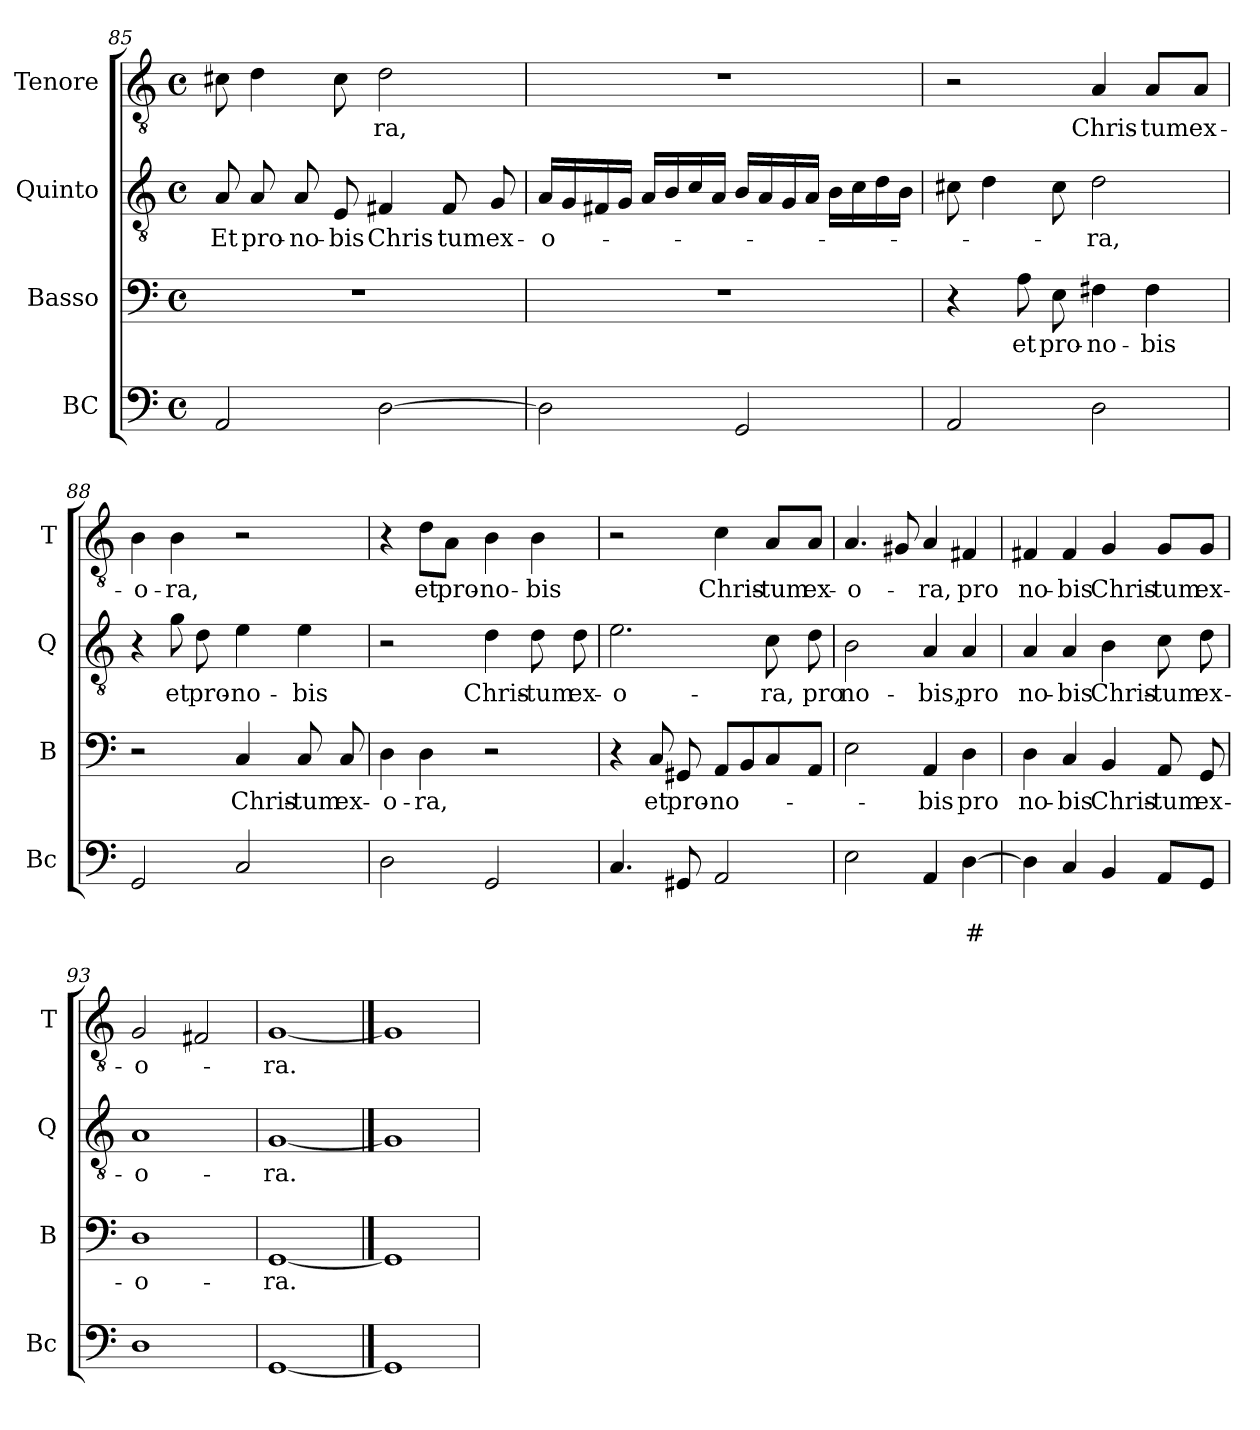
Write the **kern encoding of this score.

**kern	**text	**text	**kern	**text	**kern	**text	**kern	**text
*part4	*part4	*part4	*part3	*part3	*part2	*part2	*part1	*part1
*staff4	*staff4	*staff4	*staff3	*staff3	*staff2	*staff2	*staff1	*staff1
*I"BC	*	*	*I"Basso	*	*I"Quinto	*	*I"Tenore	*
*I'Bc	*	*	*I'B	*	*I'Q	*	*I'T	*
!!LO:LB:g=z
*clefF4	*	*	*clefF4	*	*clefGv2	*	*clefGv2	*
*k[]	*	*	*k[]	*	*k[]	*	*k[]	*
*C:	*	*	*C:	*	*C:	*	*C:	*
*M4/4	*	*	*M4/4	*	*M4/4	*	*M4/4	*
*met(c)	*	*	*met(c)	*	*met(c)	*	*met(c)	*
=85	=85	=85	=85	=85	=85	=85	=85	=85
!	!	!	!	!	!	!LO:LY:b	!	!
2AA/	.	.	1r	.	8A/	Et	8c#X\	.
!	!	!	!	!	!	!LO:LY:b	!	!
.	.	.	.	.	8A/	pro-	4d\	.
!	!	!	!	!	!	!LO:LY:b	!	!
.	.	.	.	.	8A/	-no-	.	.
!	!	!	!	!	!	!LO:LY:b	!	!
.	.	.	.	.	8E/	-bis	8c#\	.
!	!	!	!	!	!	!LO:LY:b	!	!LO:LY:b
[2D\	.	.	.	.	4F#X/	Chris-	2d\	-ra,
!	!	!	!	!	!	!LO:LY:b	!	!
.	.	.	.	.	8F#/	-tum	.	.
!	!	!	!	!	!	!LO:LY:b	!	!
.	.	.	.	.	8G/	ex-	.	.
=86	=86	=86	=86	=86	=86	=86	=86	=86
!	!	!	!	!	!	!LO:LY:b	!	!
2D\]	.	.	1r	.	16A/LL	-o-	1r	.
.	.	.	.	.	16G/	.	.	.
.	.	.	.	.	16F#X/	.	.	.
.	.	.	.	.	16G/JJ	.	.	.
.	.	.	.	.	16A/LL	.	.	.
.	.	.	.	.	16B/	.	.	.
.	.	.	.	.	16c/	.	.	.
.	.	.	.	.	16A/JJ	.	.	.
2GG/	.	.	.	.	16B/LL	.	.	.
.	.	.	.	.	16A/	.	.	.
.	.	.	.	.	16G/	.	.	.
.	.	.	.	.	16A/JJ	.	.	.
.	.	.	.	.	16B\LL	.	.	.
.	.	.	.	.	16c\	.	.	.
.	.	.	.	.	16d\	.	.	.
.	.	.	.	.	16B\JJ	.	.	.
=87	=87	=87	=87	=87	=87	=87	=87	=87
2AA/	.	.	4r	.	8c#X\	.	2r	.
.	.	.	.	.	4d\	.	.	.
!	!	!	!	!LO:LY:b	!	!	!	!
.	.	.	8A\	et	.	.	.	.
!	!	!	!	!LO:LY:b	!	!	!	!
.	.	.	8E\	pro-	8c#\	.	.	.
!	!	!	!	!LO:LY:b	!	!LO:LY:b	!	!LO:LY:b
2D\	.	.	4F#X\	-no-	2d\	-ra,	4A/	Chris-
!	!	!	!	!LO:LY:b	!	!	!	!LO:LY:b
.	.	.	4F#\	-bis	.	.	8A/L	-tum
!	!	!	!	!	!	!	!	!LO:LY:b
.	.	.	.	.	.	.	8A/J	ex-
=88	=88	=88	=88	=88	=88	=88	=88	=88
!	!	!	!	!	!	!	!	!LO:LY:b
2GG/	.	.	2r	.	4r	.	4B\	-o-
!	!	!	!	!	!	!LO:LY:b	!	!LO:LY:b
.	.	.	.	.	8g\	et	4B\	-ra,
!	!	!	!	!	!	!LO:LY:b	!	!
.	.	.	.	.	8d\	pro-	.	.
!	!	!	!	!LO:LY:b	!	!LO:LY:b	!	!
2C/	.	.	4C/	Chris-	4e\	-no-	2r	.
!	!	!	!	!LO:LY:b	!	!LO:LY:b	!	!
.	.	.	8C/	-tum	4e\	-bis	.	.
!	!	!	!	!LO:LY:b	!	!	!	!
.	.	.	8C/	ex-	.	.	.	.
!!LO:LB:g=z
=89	=89	=89	=89	=89	=89	=89	=89	=89
!	!	!	!	!LO:LY:b	!	!	!	!
2D\	.	.	4D\	-o-	2r	.	4r	.
!	!	!	!	!LO:LY:b	!	!	!	!LO:LY:b
.	.	.	4D\	-ra,	.	.	8d\L	et
!	!	!	!	!	!	!	!	!LO:LY:b
.	.	.	.	.	.	.	8A\J	pro-
!	!	!	!	!	!	!LO:LY:b	!	!LO:LY:b
2GG/	.	.	2r	.	4d\	Chris-	4B\	-no-
!	!	!	!	!	!	!LO:LY:b	!	!LO:LY:b
.	.	.	.	.	8d\	-tum	4B\	-bis
!	!	!	!	!	!	!LO:LY:b	!	!
.	.	.	.	.	8d\	ex-	.	.
=90	=90	=90	=90	=90	=90	=90	=90	=90
!	!	!	!	!	!	!LO:LY:b	!	!
4.C/	.	.	4r	.	2.e\	-o-	2r	.
!	!	!	!	!LO:LY:b	!	!	!	!
.	.	.	8C/	et	.	.	.	.
!	!	!	!	!LO:LY:b	!	!	!	!
8GG#X/	.	.	8GG#X/	pro-	.	.	.	.
!	!	!	!	!LO:LY:b	!	!	!	!LO:LY:b
2AA/	.	.	8AA/L	-no-	.	.	4c\	Chris-
.	.	.	8BB/	.	.	.	.	.
!	!	!	!	!	!	!LO:LY:b	!	!LO:LY:b
.	.	.	8C/	.	8c\	-ra,	8A/L	-tum
!	!	!	!	!	!	!LO:LY:b	!	!LO:LY:b
.	.	.	8AA/J	.	8d\	pro	8A/J	ex-
=91	=91	=91	=91	=91	=91	=91	=91	=91
!	!	!	!	!	!	!LO:LY:b	!	!LO:LY:b
2E\	.	.	2E\	.	2B\	no-	4.A/	-o-
.	.	.	.	.	.	.	8G#X/	.
!	!	!	!	!LO:LY:b	!	!LO:LY:b	!	!LO:LY:b
4AA/	.	.	4AA/	-bis	4A/	-bis,	4A/	-ra,
!	!	!LO:LY:b	!	!LO:LY:b	!	!LO:LY:b	!	!LO:LY:b
[4D\	.	#	4D\	pro	4A/	pro	4F#X/	pro
=92	=92	=92	=92	=92	=92	=92	=92	=92
!	!	!	!	!LO:LY:b	!	!LO:LY:b	!	!LO:LY:b
4D\]	.	.	4D\	no-	4A/	no-	4F#X/	-no-
!	!	!	!	!LO:LY:b	!	!LO:LY:b	!	!LO:LY:b
4C/	.	.	4C/	-bis	4A/	-bis	4F#/	-bis
!	!	!	!	!LO:LY:b	!	!LO:LY:b	!	!LO:LY:b
4BB/	.	.	4BB/	Chris-	4B\	Chris-	4G/	Chris-
!	!	!	!	!LO:LY:b	!	!LO:LY:b	!	!LO:LY:b
8AA/L	.	.	8AA/	-tum	8c\	-tum	8G/L	-tum
!	!	!	!	!LO:LY:b	!	!LO:LY:b	!	!LO:LY:b
8GG/J	.	.	8GG/	ex-	8d\	ex-	8G/J	ex-
=93	=93	=93	=93	=93	=93	=93	=93	=93
!	!	!	!	!LO:LY:b	!	!LO:LY:b	!	!LO:LY:b
1D	.	.	1D	-o-	1A	-o-	2G/	-o-
.	.	.	.	.	.	.	2F#X/	.
=94	=94	=94	=94	=94	=94	=94	=94	=94
!	!	!	!	!LO:LY:b	!	!LO:LY:b	!	!LO:LY:b
[1GG	.	.	[1GG	-ra.	[1G	-ra.	[1G	-ra.
==95	==95	==95	==95	==95	==95	==95	==95	==95
1GG]	.	.	1GG]	.	1G]	.	1G]	.
=	=	=	=	=	=	=	=	=
*-	*-	*-	*-	*-	*-	*-	*-	*-
